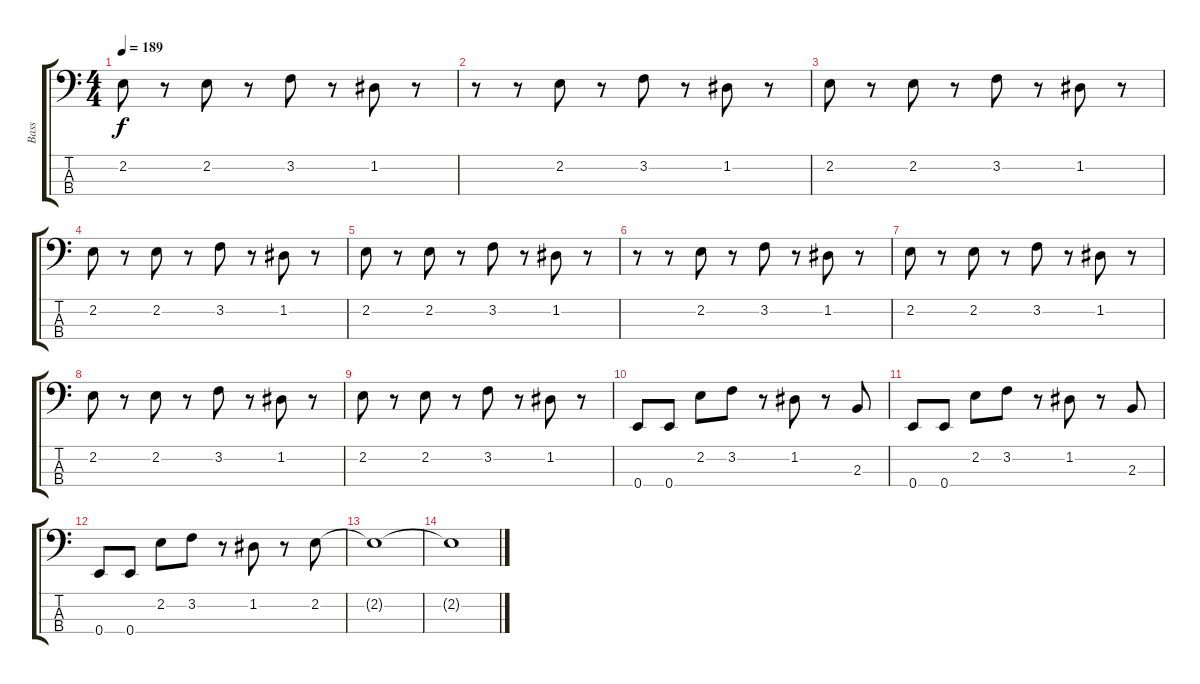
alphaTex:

\track ("Bass" "Bass") {instrument electricbassfinger}
\staff {score tabs}
\tuning (G2 D2 A1 E1) {hide}
\ts (4 4)
\tempo 189
\clef f4
\ks c
2.2.8{dy f} r.8 2.2.8 r.8 3.2.8 r.8 1.2.8 r.8 |
r.8 r.8 2.2.8 r.8 3.2.8 r.8 1.2.8 r.8 |
2.2.8 r.8 2.2.8 r.8 3.2.8 r.8 1.2.8 r.8 |
2.2.8 r.8 2.2.8 r.8 3.2.8 r.8 1.2.8 r.8 |
2.2.8 r.8 2.2.8 r.8 3.2.8 r.8 1.2.8 r.8 |
r.8 r.8 2.2.8 r.8 3.2.8 r.8 1.2.8 r.8 |
2.2.8 r.8 2.2.8 r.8 3.2.8 r.8 1.2.8 r.8 |
2.2.8 r.8 2.2.8 r.8 3.2.8 r.8 1.2.8 r.8 |
2.2.8 r.8 2.2.8 r.8 3.2.8 r.8 1.2.8 r.8 |
0.4.8 0.4.8 2.2.8 3.2.8 r.8 1.2.8 r.8 2.3.8 |
0.4.8 0.4.8 2.2.8 3.2.8 r.8 1.2.8 r.8 2.3.8 |
0.4.8 0.4.8 2.2.8 3.2.8 r.8 1.2.8 r.8 2.2.8 |
2.2{t}.1 |
2.2{t}.1
